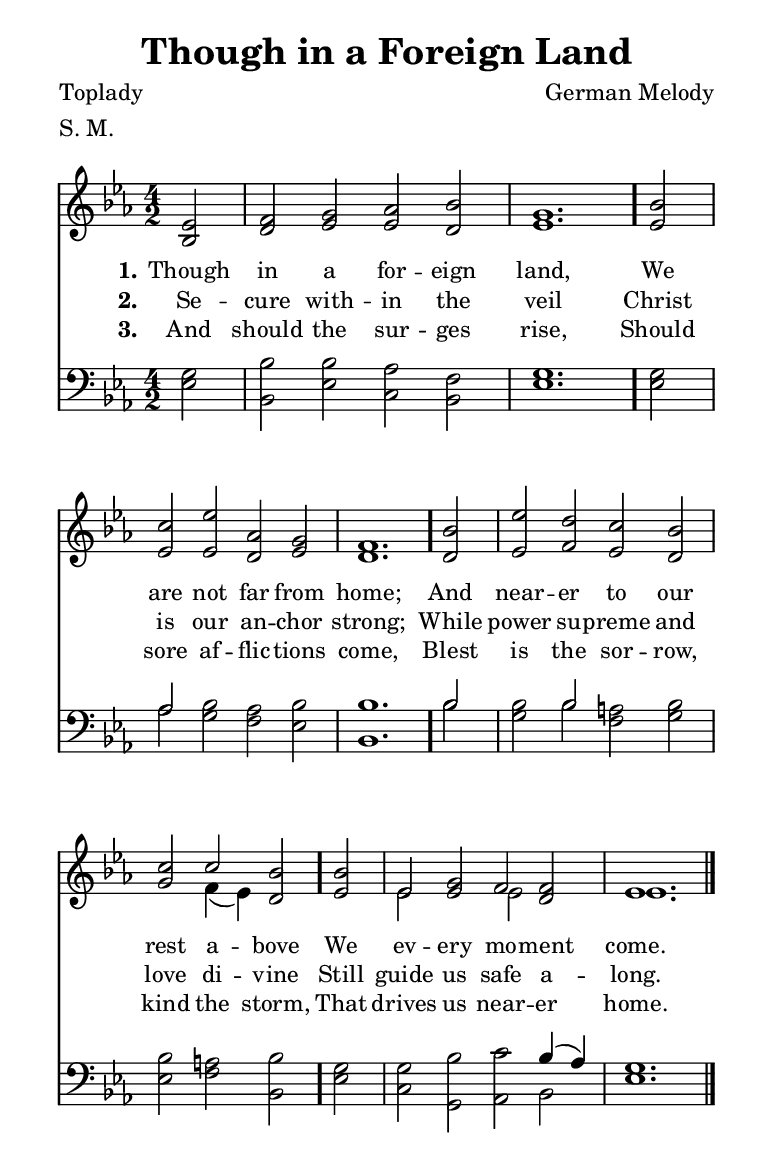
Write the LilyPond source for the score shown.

\include "common/global.ily"
\paper {
  \include "common/paper.ily"
  ragged-last-bottom = ##t
  systems-per-page = ##f
}

\header{
  hymnnumber = "160"
  title = "Though in a Foreign Land"
  tunename = "Franconia"
  meter = "S. M."
  poet = "Toplady"
  composer = "German Melody"
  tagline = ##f
}

global = {
  \include "common/overrides.ily"
  \override Staff.TimeSignature.style = #'numbered
  \time 4/2
  \override Score.MetronomeMark.transparent = ##t % hide all fermata changes too
  \tempo 2=80
  \key ees \major
  \partial 2
  \autoBeamOff
}

notesSoprano = {
\global
\relative c' {

  ees2 | f g aes bes | g1.
  bes2 | c ees aes, g | f1.
  bes2 | ees d c bes | c c bes
  bes2 | ees, g f f | ees1.

  \bar "|."

}
}

notesAlto = {
\global
\relative e' {

  bes2 | d ees ees d | ees1.
  ees2 | ees ees d ees | d1.
  d2 | ees f ees d | g f4( ees) d2
  ees2 | ees ees ees d | ees1.

}
}

notesTenor = {
\global
\relative a {

  g2 | bes bes aes f | g1.
  g2 | aes bes aes bes | bes1.
  bes2 | bes bes a bes | bes a bes
  g2 | g bes c bes4( aes) | g1.

}
}

notesBass = {
\global
\relative f {

  ees2 | bes ees c bes | ees1.
  ees2 | aes g f ees | bes1.
  bes'2 | g bes f g | ees f bes,
  ees2 | c g aes bes | ees1.

}
}

wordsA = \lyricmode {
\set stanza = "1."

Though in a for -- eign land, \bar "."
We are not far from home; \bar "." \eogbreak
And near -- er to our rest a -- bove \bar "."
We ev -- ery mo -- ment come. \bar "."

}

wordsB = \lyricmode {
\set stanza = "2."

Se -- cure with -- in the veil
Christ is our an -- chor strong;
While power su -- preme and love di -- vine
Still guide us safe a -- long.

}

wordsC = \lyricmode {
\set stanza = "3."

And should the sur -- ges rise,
Should sore af -- flic -- tions come,
Blest is the sor -- row, kind the storm,
That drives us near -- er home.

}

wordsD = \markuplist {

\line { God’s grace will to the end }
\line { { \hspace #2 } Clearer and brighter shine; }
\line { Nor present things, nor things to come, }
\line { { \hspace #2 } Can change His love divine. }

}

wordsE = \markuplist {

\line { Soon shall our pains and fears }
\line { { \hspace #2 } Forever pass away; }
\line { For we shall soon the Saviour see }
\line { { \hspace #2 } In everlasting day. }

}

\score {
  \context ChoirStaff <<
    \context Staff = upper <<
      \set Staff.autoBeaming = ##f
      \set ChoirStaff.systemStartDelimiter = #'SystemStartBar
      \set ChoirStaff.printPartCombineTexts = ##f
      \partcombine #'(2 . 9) \notesSoprano \notesAlto
      \context NullVoice = sopranos { \voiceOne << \notesSoprano >> }
      \context Lyrics = one   \lyricsto sopranos \wordsA
      \context Lyrics = two   \lyricsto sopranos \wordsB
      \context Lyrics = three \lyricsto sopranos \wordsC
    >>
    \context Staff = men <<
      \set Staff.autoBeaming = ##f
      \clef bass
      \set ChoirStaff.printPartCombineTexts = ##f
      \partcombine #'(2 . 9) \notesTenor \notesBass
    >>
  >>
  \layout {
    \include "common/layout.ily"
  }
  \midi{
    \include "common/midi.ily"
  }
}

\markup { \fill-line { \column {
  \line{ \bold 4 \column { \wordsD } } \combine \null \vspace #0.4
  \line{ \bold 5 \column { \wordsE } } \combine \null \vspace #0.4
} } }

\noPageBreak

\markup { \fill-line { \lower #4 \line { Alternate tune: No. 121. } } }

\version "2.19.49"  % necessary for upgrading to future LilyPond versions.

% vi:set et ts=2 sw=2 ai nocindent syntax=lilypond:
